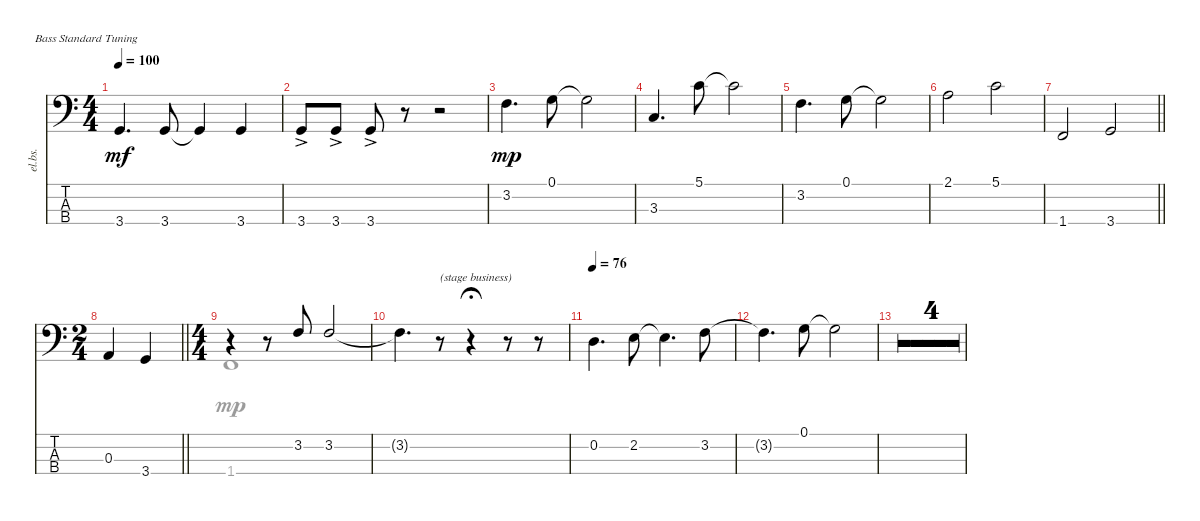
\defaultSystemsLayout 4
\bracketExtendMode nobrackets
\track ("Electric Bass" "el.bs.") {defaultSystemsLayout 6 multiBarRest instrument electricbassfinger}
\staff {score tabs}
\tuning (G2 D2 A1 E1)
\voice
\ts (4 4)
\tempo 100
\clef f4
\ks c
3.4.4{d dy mf beam Up} 3.4.8{beam Up} 3.4{t}.4{beam Up} 3.4.4{beam Up} |
3.4{ac}.8{beam Up} 3.4{ac}.8{beam Up} 3.4{ac}.8{beam Up} r.8{beam Down} r.2{beam Down} |
3.2.4{d dy mp beam Down} 0.1.8{beam Down} 0.1{t}.2{beam Down} |
3.3.4{d beam Up} 5.1.8{beam Down} 5.1{t}.2{beam Down} |
3.2.4{d beam Down} 0.1.8{beam Down} 0.1{t}.2{beam Down} |
2.1.2{beam Down} 5.1.2{beam Down} |
\barLineRight lightlight
1.4.2{beam Up} 3.4.2{beam Up} |
\ts (2 4)
\beaming (8 2 2)
\barLineRight lightlight
0.3.4{beam Up} 3.4.4{beam Up} |
\ts (4 4)
\beaming (8 2 2 2 2)
r.4{beam Up} r.8{beam Up} 3.2.8{beam Up} 3.2.2{beam Up} |
3.2{t}.4{d beam Down} r.8{txt "(stage business)" beam Down} r.4{fermata (medium 0.5) beam Down} r.8{beam Down} r.8{beam Down} |
\tempo 76
0.2.4{d beam Down} 2.2.8{beam Down} 2.2{t}.4{d beam Down} 3.2.8{beam Down} |
3.2{t}.4{d beam Down} 0.1.8{beam Down} 0.1{t}.2{beam Down} |
r.1{txt "(piano only)" beam Down} |
r.1{beam Down} |
r.1{beam Down} |
r.1{beam Down}
\voice
\clef f4
\ottava regular
\simile none
\ks c
|
|
|
|
|
|
\barLineRight lightlight
|
\barLineRight lightlight
|
1.4.1{dy mp beam Down} |
|
|
|
|
|
|
